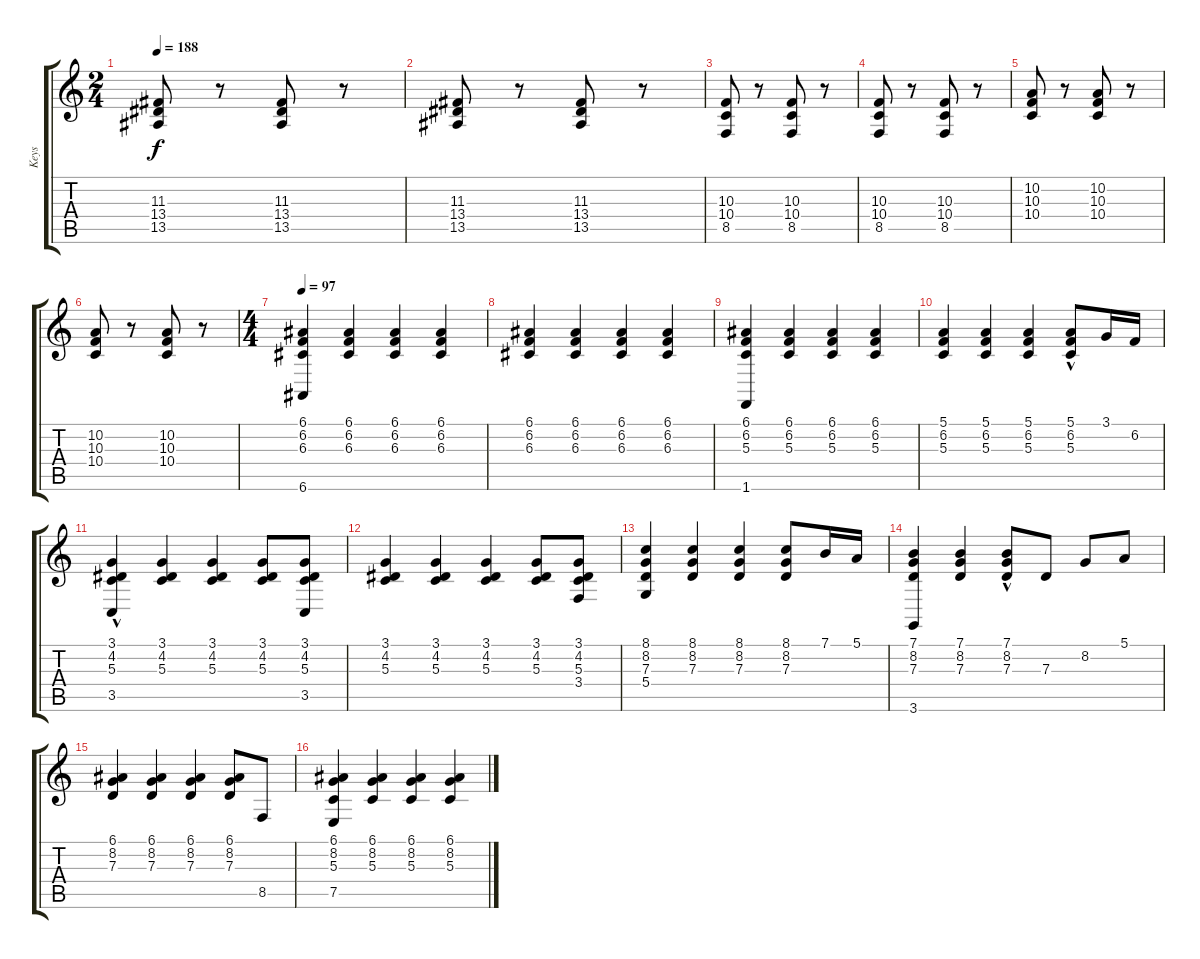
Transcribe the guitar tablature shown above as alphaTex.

\track ("Keys" "Keys") {instrument fx8scifi}
\staff {score tabs}
\tuning (E4 B3 G3 D3 A2 E2) {hide}
\ts (2 4)
\tempo 188
\clef g2
\ks c
(11.3 13.4 13.5).8{dy f} r.8 (11.3 13.4 13.5).8 r.8 |
(11.3 13.4 13.5).8 r.8 (11.3 13.4 13.5).8 r.8 |
(10.3 10.4 8.5).8 r.8 (10.3 10.4 8.5).8 r.8 |
(10.3 10.4 8.5).8 r.8 (10.3 10.4 8.5).8 r.8 |
(10.2 10.3 10.4).8 r.8 (10.2 10.3 10.4).8 r.8 |
(10.2 10.3 10.4).8 r.8 (10.2 10.3 10.4).8 r.8 |
\ts (4 4)
\tempo 97
(6.1 6.2 6.3 6.6).4{instrument acousticgrandpiano} (6.1 6.2 6.3).4 (6.1 6.2 6.3).4 (6.1 6.2 6.3).4 |
(6.1 6.2 6.3).4 (6.1 6.2 6.3).4 (6.1 6.2 6.3).4 (6.1 6.2 6.3).4 |
(6.1 6.2 5.3 1.6).4 (6.1 6.2 5.3).4 (6.1 6.2 5.3).4 (6.1 6.2 5.3).4 |
(5.1 6.2 5.3).4 (5.1 6.2 5.3).4 (5.1 6.2 5.3).4 (5.1 6.2{hac} 5.3).8 3.1.16 6.2.16 |
(3.1 4.2 5.3 3.5{hac}).4 (3.1 4.2 5.3).4 (3.1 4.2 5.3).4 (3.1 4.2 5.3).8 (3.1 4.2 5.3 3.5).8 |
(3.1 4.2 5.3).4 (3.1 4.2 5.3).4 (3.1 4.2 5.3).4 (3.1 4.2 5.3).8 (3.1 4.2 5.3 3.4).8 |
(8.1 8.2 7.3 5.4).4 (8.1 8.2 7.3).4 (8.1 8.2 7.3).4 (8.1 8.2 7.3).8 7.1.16 5.1.16 |
(7.1 8.2 7.3 3.6).4 (7.1 8.2 7.3).4 (7.1{hac} 8.2 7.3).8 7.3.8 8.2.8 5.1.8 |
(6.1 8.2 7.3).4 (6.1 8.2 7.3).4 (6.1 8.2 7.3).4 (6.1 8.2 7.3).8 8.5.8 |
(6.1 8.2 5.3 7.5).4 (6.1 8.2 5.3).4 (6.1 8.2 5.3).4 (6.1 8.2 5.3).4
